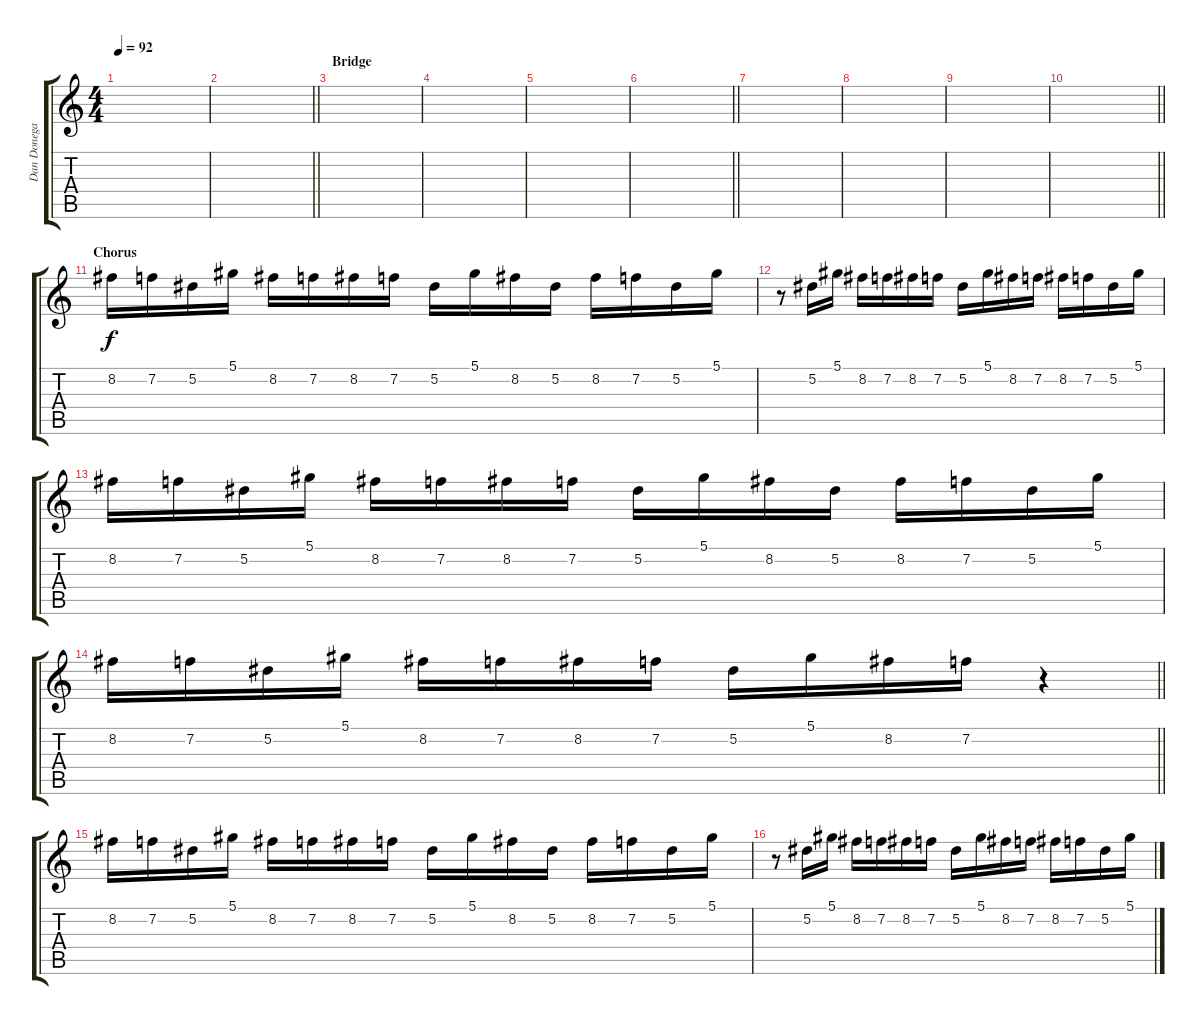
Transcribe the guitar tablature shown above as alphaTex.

\track ("Dan Donegan" "Dan Donega") {instrument distortionguitar}
\staff {score tabs}
\tuning (Eb4 Bb3 Gb3 Db3 Ab2 Db2) {hide}
\ts (4 4)
\tempo 92
\clef g2
\ks c
|
\barLineRight lightlight
|
\section ("" "Bridge")
|
|
|
\barLineRight lightlight
|
|
|
|
\barLineRight lightlight
|
\section ("" "Chorus")
8.2.16 7.2.16 5.2.16 5.1.16 8.2.16 7.2.16 8.2.16 7.2.16 5.2.16 5.1.16 8.2.16 5.2.16 8.2.16 7.2.16 5.2.16 5.1.16 |
r.8 5.2.16 5.1.16 8.2.16 7.2.16 8.2.16 7.2.16 5.2.16 5.1.16 8.2.16 7.2.16 8.2.16 7.2.16 5.2.16 5.1.16 |
8.2.16 7.2.16 5.2.16 5.1.16 8.2.16 7.2.16 8.2.16 7.2.16 5.2.16 5.1.16 8.2.16 5.2.16 8.2.16 7.2.16 5.2.16 5.1.16 |
\barLineRight lightlight
8.2.16 7.2.16 5.2.16 5.1.16 8.2.16 7.2.16 8.2.16 7.2.16 5.2.16 5.1.16 8.2.16 7.2.16 r.4 |
8.2.16 7.2.16 5.2.16 5.1.16 8.2.16 7.2.16 8.2.16 7.2.16 5.2.16 5.1.16 8.2.16 5.2.16 8.2.16 7.2.16 5.2.16 5.1.16 |
r.8 5.2.16 5.1.16 8.2.16 7.2.16 8.2.16 7.2.16 5.2.16 5.1.16 8.2.16 7.2.16 8.2.16 7.2.16 5.2.16 5.1.16
